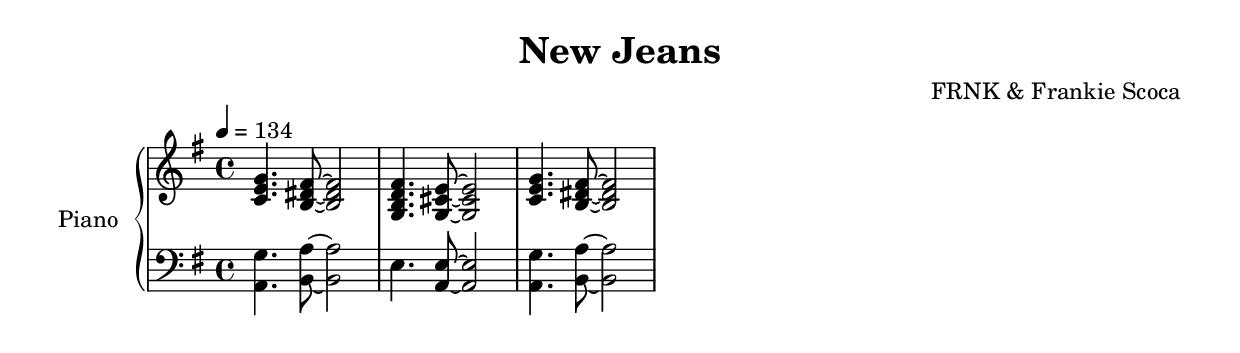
\version "2.24.3"
\language "english"

\header {
  % dedication = "Dedication"
  title = "New Jeans"
  % subtitle = "transcribed by Jeong Jun Ahn"
  % subsubtitle = "Subsubtitle"

  % instrument = \markup \with-color #green "Instrument"
  % poet = "Poet"
  composer = "FRNK & Frankie Scoca"

  % meter = "Meter"
  % arranger = "Arranger"

  % tagline = "The tagline goes at the bottom of the last page"
  % copyright = "The copyright goes at the bottom of the first page"
}

rightHand = \fixed c' {
  \tempo 4 = 134

  % 1:  Am7 → B7
  <c e g>4.
  <b, ds fs>8~
  <b, ds fs>2

  % 2: Em9 -> A7
  <g, b, d fs>4.
  <g, cs e>8~
  <g, cs e>2

  % 3: Am7 -> B7
  <c e g>4.
  <b, ds fs>8~
  <b, ds fs>2
}

leftHand = \fixed c, {
  % 1
  <a g'>4.
  <b a'>8~
  <b a'>2

  % 2
  e'4.
  <a e'>8~
  <a e'>2

  % 3
  <a g'>4.
  <b a'>8~
  <b a'>2
}

% text = \lyricmode {
%   lyrics go here
% }

\score {
  <<
    \new PianoStaff \with { instrumentName = "Piano" }
    <<
      \new Staff = "RH" {
        \clef "treble"
        \key e \minor
        % \new Voice = "singer"
        \rightHand
      }
      % \new Lyrics \lyricsto "singer" \text
      \new Staff = "LH" {
        \clef "bass"
        \key e \minor
        \leftHand
      }
    >>
  >>

  \layout {
    \context { \Staff \RemoveEmptyStaves }
  }

  \midi { }
}
